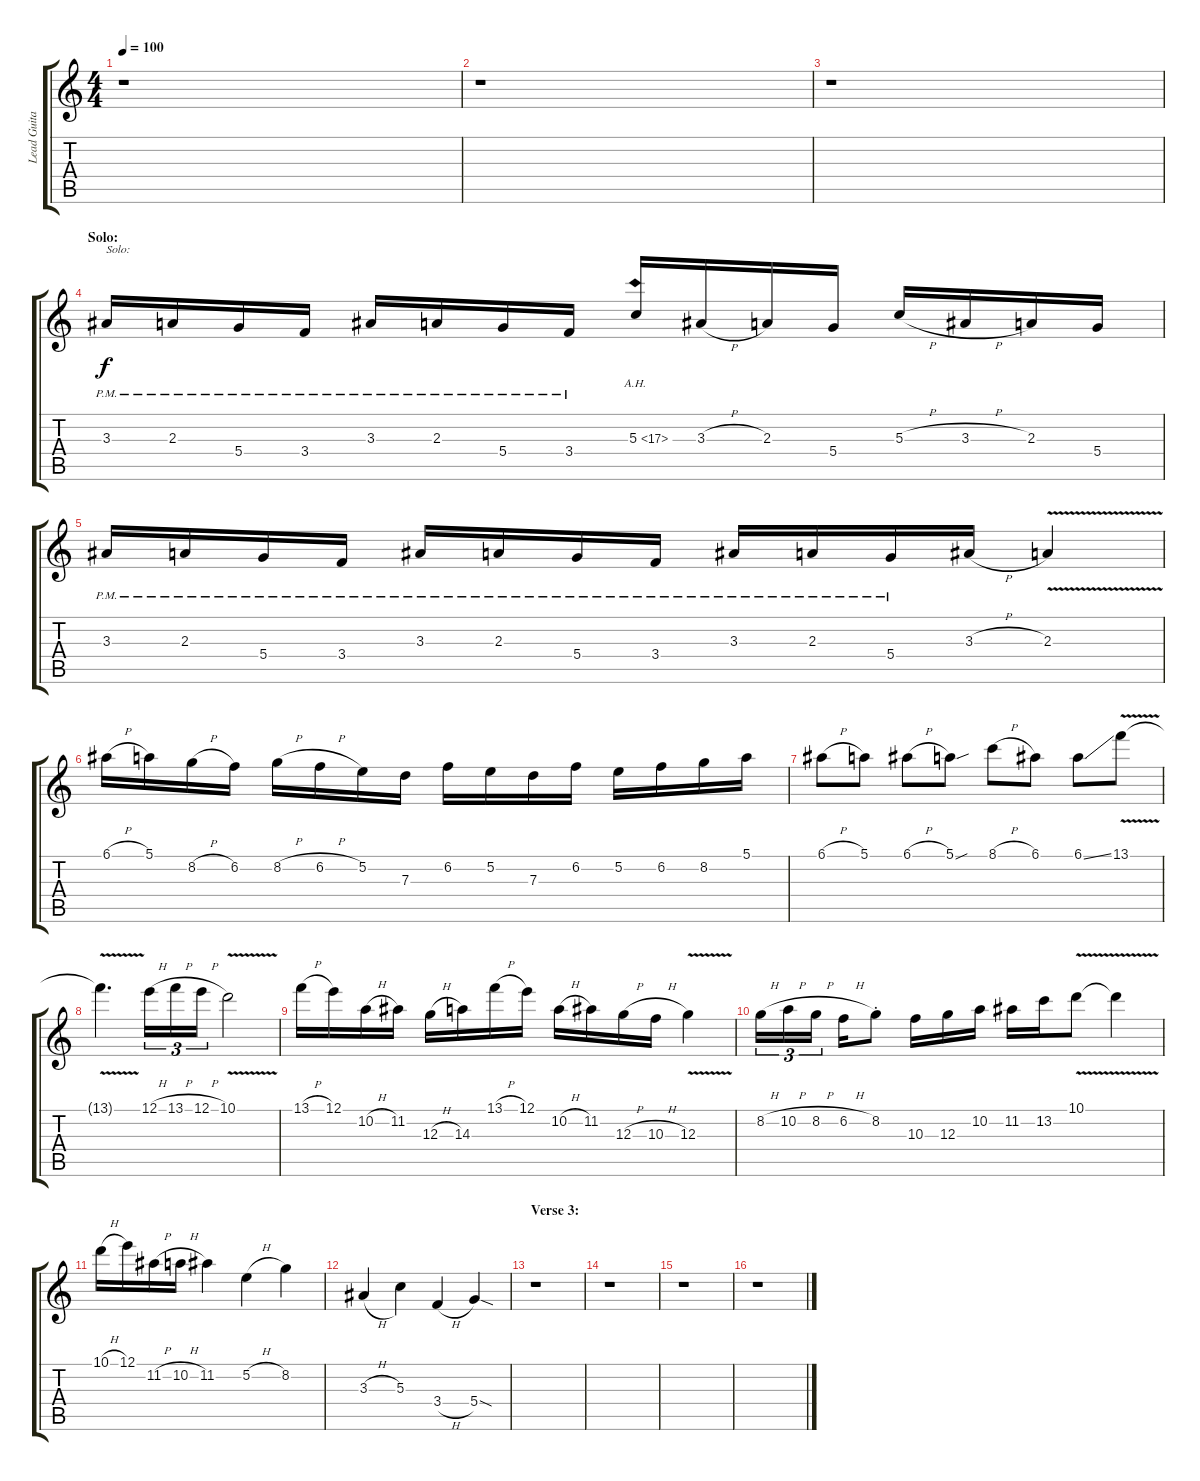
\track ("Lead Guitar " "Lead Guita") {instrument distortionguitar}
\staff {score tabs}
\tuning (E4 B3 G3 D3 A2 E2) {hide}
\ts (4 4)
\tempo 100
\clef g2
\ks c
r.1{dy f} |
r.1 |
r.1 |
\section ("" "Solo:")
3.3{pm}.16{txt "Solo:"} 2.3{pm}.16 5.4{pm}.16 3.4{pm}.16 3.3{pm}.16 2.3{pm}.16 5.4{pm}.16 3.4{pm}.16 5.3{ah 12}.16 3.3{h}.16 2.3.16 5.4.16 5.3{h}.16 3.3{h}.16 2.3.16 5.4.16 |
3.3{pm}.16 2.3{pm}.16 5.4{pm}.16 3.4{pm}.16 3.3{pm}.16 2.3{pm}.16 5.4{pm}.16 3.4{pm}.16 3.3{pm}.16 2.3{pm}.16 5.4{pm}.16 3.3{h}.16 2.3{v}.4 |
6.1{h}.16 5.1.16 8.2{h}.16 6.2.16 8.2{h}.16 6.2{h}.16 5.2.16 7.3.16 6.2.16 5.2.16 7.3.16 6.2.16 5.2.16 6.2.16 8.2.16 5.1.16 |
6.1{h}.8 5.1.8 6.1{h}.8 5.1{sou}.8 8.1{h}.8 6.1.8 6.1{ss}.8 13.1{v}.8 |
13.1{t}.4{d} 12.1{h}.16{tu (3 2)} 13.1{h}.16{tu (3 2)} 12.1{h}.16{tu (3 2)} 10.1{v}.2 |
13.1{h}.16 12.1.16 10.2{h}.16 11.2.16 12.3{h}.16 14.3.16 13.1{h}.16 12.1.16 10.2{h}.16 11.2.16 12.3{h}.16 10.3{h}.16 12.3{v}.4 |
8.2{h}.16{tu (3 2)} 10.2{h}.16{tu (3 2)} 8.2{h}.16{tu (3 2)} 6.2{h}.16 8.2{st}.8 10.3.16 12.3.16 10.2.16 11.2.16 13.2.16 10.1{v}.8 10.1{t}.4 |
10.1{h}.16 12.1.16 11.2{h}.16 10.2{h}.16 11.2.4 5.2{h}.4 8.2.4 |
3.3{h}.4 5.3.4 3.4{h}.4 5.4{sod}.4 |
\section ("" "Verse 3:")
r.1 |
r.1 |
r.1 |
r.1
